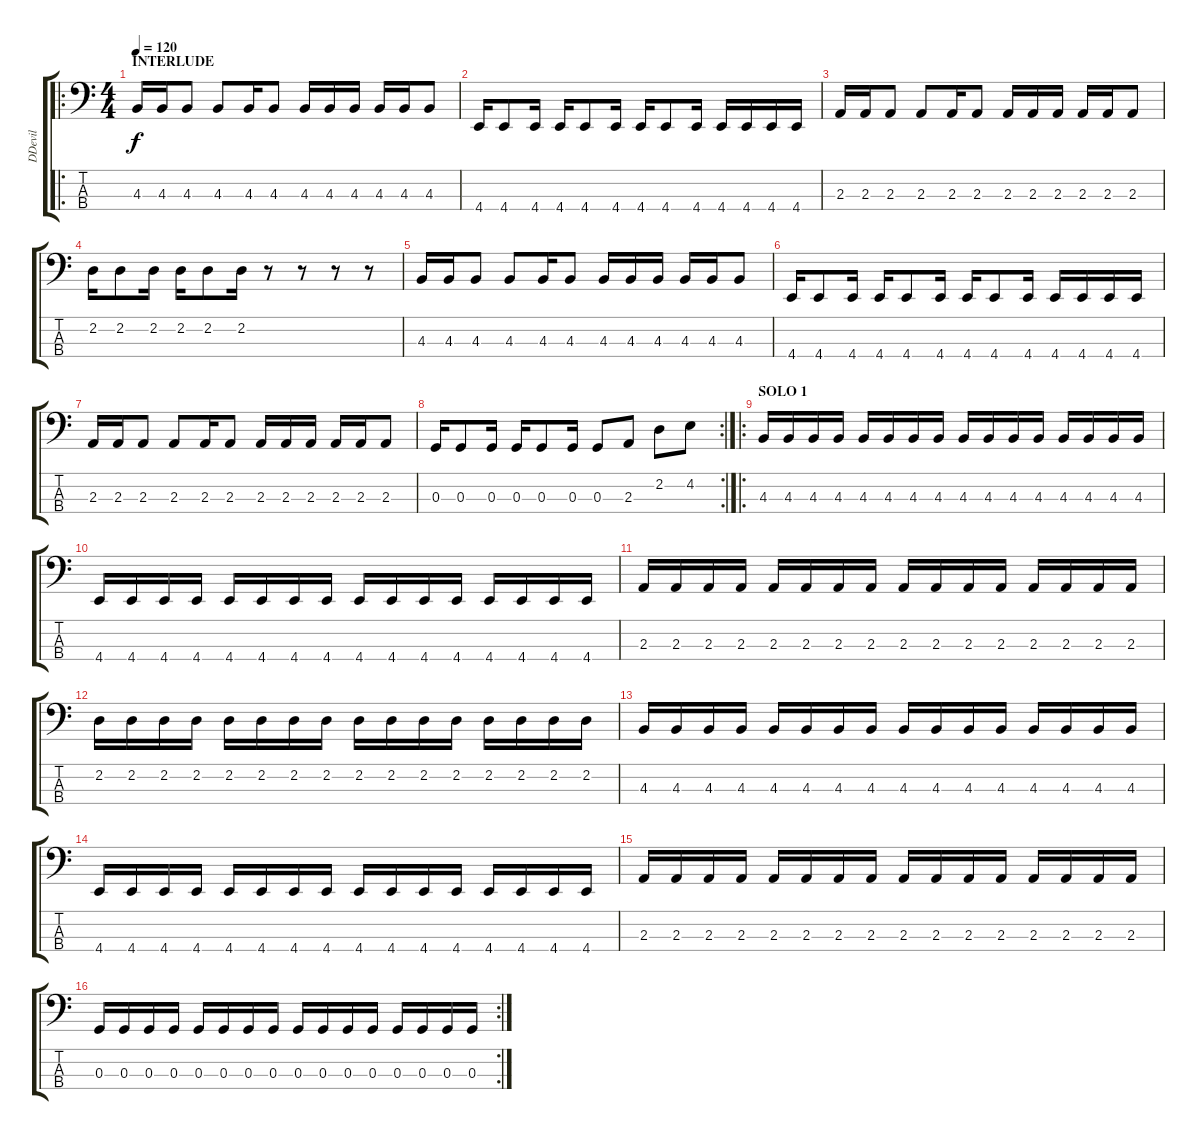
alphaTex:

\track ("DDevil" "DDevil") {instrument slapbass1}
\staff {score tabs}
\tuning (F2 C2 G1 C1) {hide}
\ro
\ts (4 4)
\section ("" "INTERLUDE")
\tempo 120
\clef f4
\ks c
4.3.16{dy f} 4.3.16 4.3.8 4.3.8 4.3.16 4.3.8 4.3.16 4.3.16 4.3.16 4.3.16 4.3.16 4.3.8 |
4.4.16 4.4.8 4.4.16 4.4.16 4.4.8 4.4.16 4.4.16 4.4.8 4.4.16 4.4.16 4.4.16 4.4.16 4.4.16 |
2.3.16 2.3.16 2.3.8 2.3.8 2.3.16 2.3.8 2.3.16 2.3.16 2.3.16 2.3.16 2.3.16 2.3.8 |
2.2.16 2.2.8 2.2.16 2.2.16 2.2.8 2.2.16 r.8 r.8 r.8 r.8 |
4.3.16{instrument electricbassfinger} 4.3.16 4.3.8 4.3.8 4.3.16 4.3.8 4.3.16 4.3.16 4.3.16 4.3.16 4.3.16 4.3.8 |
4.4.16 4.4.8 4.4.16 4.4.16 4.4.8 4.4.16 4.4.16 4.4.8 4.4.16 4.4.16 4.4.16 4.4.16 4.4.16 |
2.3.16 2.3.16 2.3.8 2.3.8 2.3.16 2.3.8 2.3.16 2.3.16 2.3.16 2.3.16 2.3.16 2.3.8 |
\rc 2
0.3.16 0.3.8 0.3.16 0.3.16 0.3.8 0.3.16 0.3.8 2.3.8 2.2.8 4.2.8 |
\ro
\section ("" "SOLO 1")
4.3.16 4.3.16 4.3.16 4.3.16 4.3.16 4.3.16 4.3.16 4.3.16 4.3.16 4.3.16 4.3.16 4.3.16 4.3.16 4.3.16 4.3.16 4.3.16 |
4.4.16 4.4.16 4.4.16 4.4.16 4.4.16 4.4.16 4.4.16 4.4.16 4.4.16 4.4.16 4.4.16 4.4.16 4.4.16 4.4.16 4.4.16 4.4.16 |
2.3.16 2.3.16 2.3.16 2.3.16 2.3.16 2.3.16 2.3.16 2.3.16 2.3.16 2.3.16 2.3.16 2.3.16 2.3.16 2.3.16 2.3.16 2.3.16 |
2.2.16 2.2.16 2.2.16 2.2.16 2.2.16 2.2.16 2.2.16 2.2.16 2.2.16 2.2.16 2.2.16 2.2.16 2.2.16 2.2.16 2.2.16 2.2.16 |
4.3.16 4.3.16 4.3.16 4.3.16 4.3.16 4.3.16 4.3.16 4.3.16 4.3.16 4.3.16 4.3.16 4.3.16 4.3.16 4.3.16 4.3.16 4.3.16 |
4.4.16 4.4.16 4.4.16 4.4.16 4.4.16 4.4.16 4.4.16 4.4.16 4.4.16 4.4.16 4.4.16 4.4.16 4.4.16 4.4.16 4.4.16 4.4.16 |
2.3.16 2.3.16 2.3.16 2.3.16 2.3.16 2.3.16 2.3.16 2.3.16 2.3.16 2.3.16 2.3.16 2.3.16 2.3.16 2.3.16 2.3.16 2.3.16 |
\rc 2
0.3.16 0.3.16 0.3.16 0.3.16 0.3.16 0.3.16 0.3.16 0.3.16 0.3.16 0.3.16 0.3.16 0.3.16 0.3.16 0.3.16 0.3.16 0.3.16
